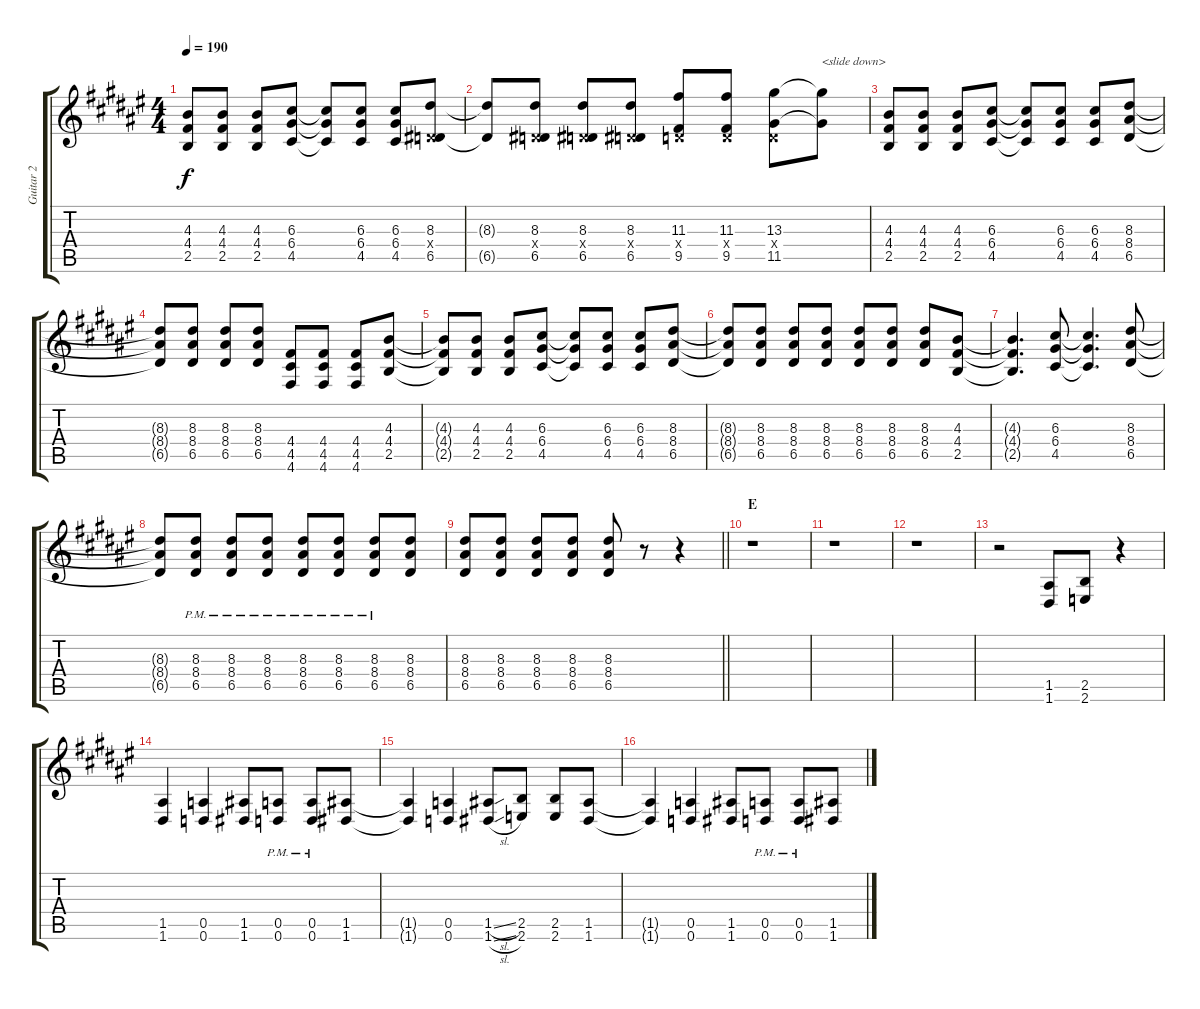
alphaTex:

\track ("Guitar 2" "Guitar 2") {instrument overdrivenguitar}
\staff {score tabs}
\tuning (E4 B3 G3 D3 A2 D2) {hide}
\ts (4 4)
\tempo 190
\clef g2
\ks f#
(4.3{t} 4.4{t} 2.5{t}).8{dy f} (4.3 4.4 2.5).8 (4.3 4.4 2.5).8 (6.3 6.4 4.5).8 (6.3{t} 6.4{t} 4.5{t}).8 (6.3 6.4 4.5).8 (6.3 6.4 4.5).8 (8.3 0.4{x} 6.5).8 |
(8.3{t} 6.5{t}).8 (8.3 0.4{x} 6.5).8 (8.3 0.4{x} 6.5).8 (8.3 0.4{x} 6.5).8 (11.3 0.4{x} 9.5).8 (11.3 0.4{x} 9.5).8 (13.3 0.4{x} 11.5).8 (13.3{t} 11.5{t}).8{txt "<slide down>"} |
(4.3 4.4 2.5).8 (4.3 4.4 2.5).8 (4.3 4.4 2.5).8 (6.3 6.4 4.5).8 (6.3{t} 6.4{t} 4.5{t}).8 (6.3 6.4 4.5).8 (6.3 6.4 4.5).8 (8.3 8.4 6.5).8 |
(8.3{t} 8.4{t} 6.5{t}).8 (8.3 8.4 6.5).8 (8.3 8.4 6.5).8 (8.3 8.4 6.5).8 (4.4 4.5 4.6).8 (4.4 4.5 4.6).8 (4.4 4.5 4.6).8 (4.3 4.4 2.5).8 |
(4.3{t} 4.4{t} 2.5{t}).8 (4.3 4.4 2.5).8 (4.3 4.4 2.5).8 (6.3 6.4 4.5).8 (6.3{t} 6.4{t} 4.5{t}).8 (6.3 6.4 4.5).8 (6.3 6.4 4.5).8 (8.3 8.4 6.5).8 |
(8.3{t} 8.4{t} 6.5{t}).8 (8.3 8.4 6.5).8 (8.3 8.4 6.5).8 (8.3 8.4 6.5).8 (8.3 8.4 6.5).8 (8.3 8.4 6.5).8 (8.3 8.4 6.5).8 (4.3 4.4 2.5).8 |
(4.3{t} 4.4{t} 2.5{t}).4{d} (6.3 6.4 4.5).8 (6.3{t} 6.4{t} 4.5{t}).4{d} (8.3 8.4 6.5).8 |
(8.3{t} 8.4{t} 6.5{t}).8 (8.3{pm} 8.4{pm} 6.5{pm}).8 (8.3{pm} 8.4{pm} 6.5{pm}).8 (8.3{pm} 8.4{pm} 6.5{pm}).8 (8.3{pm} 8.4{pm} 6.5{pm}).8 (8.3{pm} 8.4{pm} 6.5{pm}).8 (8.3{pm} 8.4{pm} 6.5{pm}).8 (8.3 8.4 6.5).8 |
\barLineRight lightlight
(8.3 8.4 6.5).8 (8.3 8.4 6.5).8 (8.3 8.4 6.5).8 (8.3 8.4 6.5).8 (8.3 8.4 6.5).8 r.8 r.4 |
\section ("" "E")
r.1 |
r.1 |
r.1 |
r.2 (1.5 1.6).8 (2.5 2.6).8 r.4 |
(1.5 1.6).4 (0.5 0.6).4 (1.5 1.6).8 (0.5{pm} 0.6{pm}).8 (0.5{pm} 0.6{pm}).8 (1.5 1.6).8 |
(1.5{t} 1.6{t}).4 (0.5 0.6).4 (1.5{sl} 1.6{sl}).8 (2.5 2.6).8 (2.5 2.6).8 (1.5 1.6).8 |
(1.5{t} 1.6{t}).4 (0.5 0.6).4 (1.5 1.6).8 (0.5{pm} 0.6{pm}).8 (0.5{pm} 0.6{pm}).8 (1.5 1.6).8
